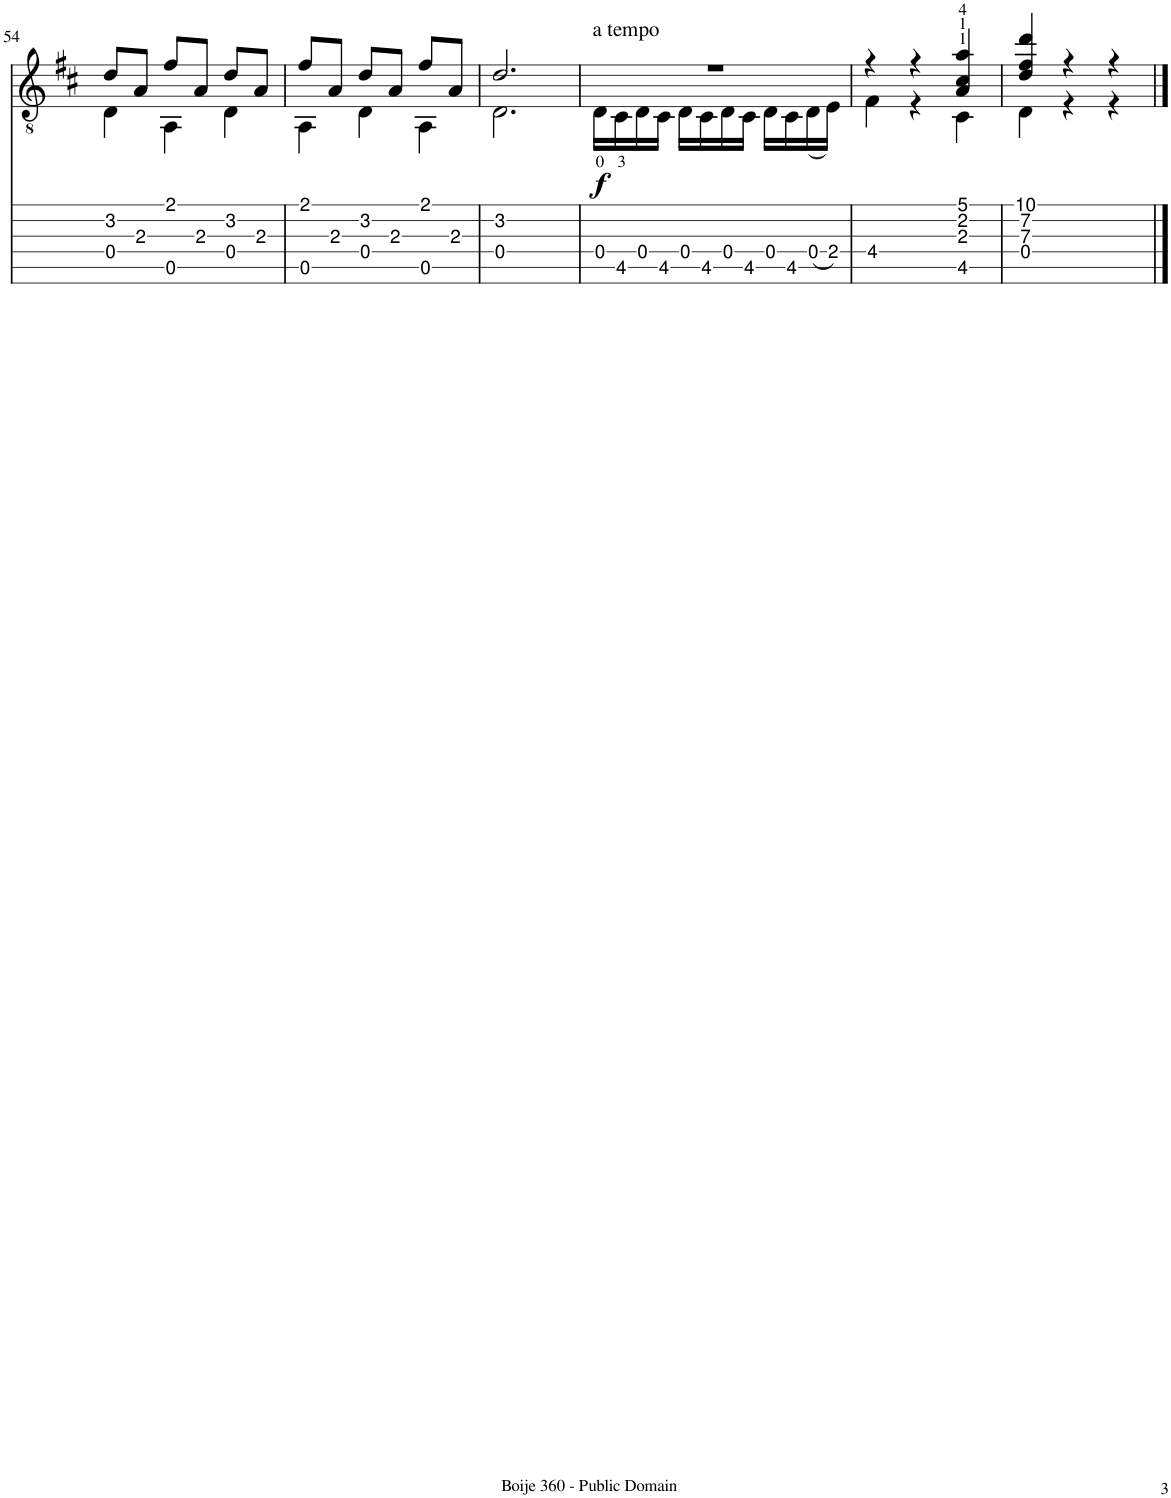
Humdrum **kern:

**kern	**kern	**dynam
*part1	*part1	*part1
*staff2	*staff1	*staff1/2
*I"Guitar	*	*
*I'Guit.	*	*
!!LO:PB:g=z
*	*clefGv2	*
*k[f#c#]	*k[f#c#]	*
*M3/4	*M3/4	*
=54	=54	=54
*^	*^	*
8dL	4D	8d/L	4D\	.
8AJ	.	8A/J	.	.
8f#L	4AA	8f#/L	4AA\	.
8AJ	.	8A/J	.	.
8dL	4D	8d/L	4D\	.
8AJ	.	8A/J	.	.
=55	=55	=55	=55	=55
8f#L	4AA	8f#/L	4AA\	.
8AJ	.	8A/J	.	.
8dL	4D	8d/L	4D\	.
8AJ	.	8A/J	.	.
8f#L	4AA	8f#/L	4AA\	.
8AJ	.	8A/J	.	.
=56	=56	=56	=56	=56
2.d	2.D	2.d/	2.D\	.
=57	=57	=57	=57	=57
!	!	!LO:TX:a:t=a tempo	!	!
!	!	!	!	!LO:DY:b
2.r	16DLL	2.r	16D\LL	f
.	16C#J	.	16C#\	.
.	16DL	.	16D\	.
.	16C#JJ	.	16C#\JJ	.
.	16DLL	.	16D\LL	.
.	16C#J	.	16C#\	.
.	16DL	.	16D\	.
.	16C#JJ	.	16C#\JJ	.
.	16DLL	.	16D\LL	.
.	16C#J	.	16C#\	.
.	16DL	.	(16D\	.
.	16EJJ	.	16E\JJ)	.
=58	=58	=58	=58	=58
4r	4F#	4r	4F#\	.
4r	4r	4r	4r	.
4A 4c# 4a	4C#	4A/ 4c#/ 4a/	4C#\	.
=59	=59	=59	=59	=59
4d 4f# 4dd	4D	4d/ 4f#/ 4dd/	4D\	.
4r	4r	4r	4r	.
4r	4r	4r	4r	.
*v	*v	*	*	*
*	*v	*v	*
==	==	==
*-	*-	*-
